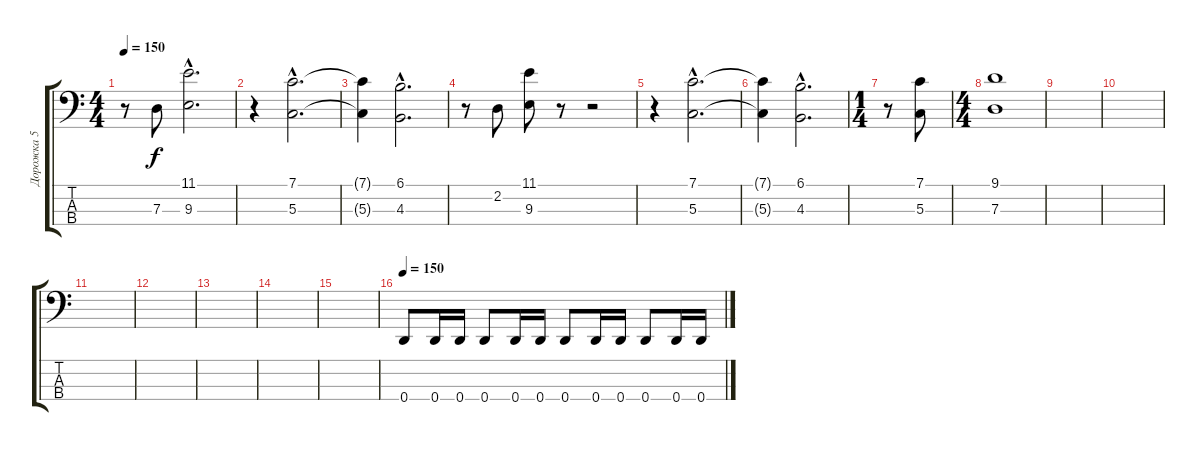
\track ("Дорожка 5" "Дорожка 5") {instrument electricbasspick}
\staff {score tabs}
\tuning (F2 C2 G1 D1) {hide}
\ts (4 4)
\tempo 150
\clef f4
\ks c
r.8{dy f} 7.3.8 (11.1{hac} 9.3{hac}).2{d} |
r.4 (7.1{hac} 5.3{hac}).2{d} |
(7.1{t} 5.3{t}).4 (6.1{hac} 4.3{hac}).2{d} |
r.8 2.2.8 (11.1 9.3).8 r.8 r.2 |
r.4 (7.1{hac} 5.3{hac}).2{d} |
(7.1{t} 5.3{t}).4 (6.1{hac} 4.3{hac}).2{d} |
\ts (1 4)
r.8 (7.1 5.3).8 |
\ts (4 4)
(9.1 7.3).1 |
|
|
|
|
|
|
|
\tempo 150
0.4.8 0.4.16 0.4.16 0.4.8 0.4.16 0.4.16 0.4.8 0.4.16 0.4.16 0.4.8 0.4.16 0.4.16
